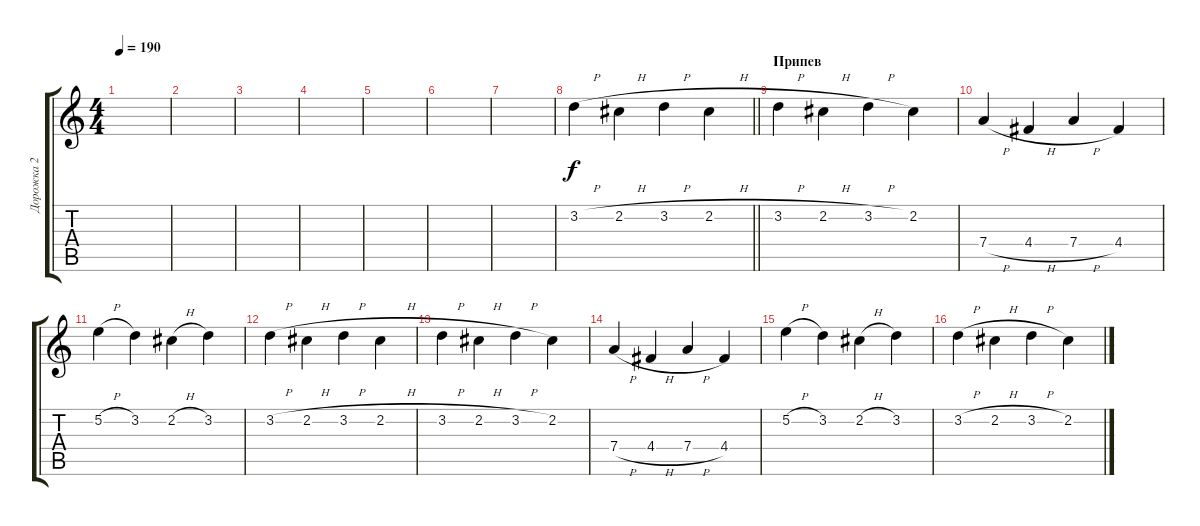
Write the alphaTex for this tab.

\track ("Дорожка 2" "Дорожка 2") {instrument distortionguitar}
\staff {score tabs}
\tuning (E4 B3 G3 D3 A2 Db2) {hide}
\ts (4 4)
\tempo 190
\clef g2
\ks c
|
|
|
|
|
|
|
\barLineRight lightlight
3.2{h}.4 2.2{h}.4 3.2{h}.4 2.2{h}.4 |
\section ("" "Припев")
3.2{h}.4 2.2{h}.4 3.2{h}.4 2.2.4 |
7.4{h}.4 4.4{h}.4 7.4{h}.4 4.4.4 |
5.2{h}.4 3.2.4 2.2{h}.4 3.2.4 |
3.2{h}.4 2.2{h}.4 3.2{h}.4 2.2{h}.4 |
3.2{h}.4 2.2{h}.4 3.2{h}.4 2.2.4 |
7.4{h}.4 4.4{h}.4 7.4{h}.4 4.4.4 |
5.2{h}.4 3.2.4 2.2{h}.4 3.2.4 |
3.2{h}.4 2.2{h}.4 3.2{h}.4 2.2{h}.4
